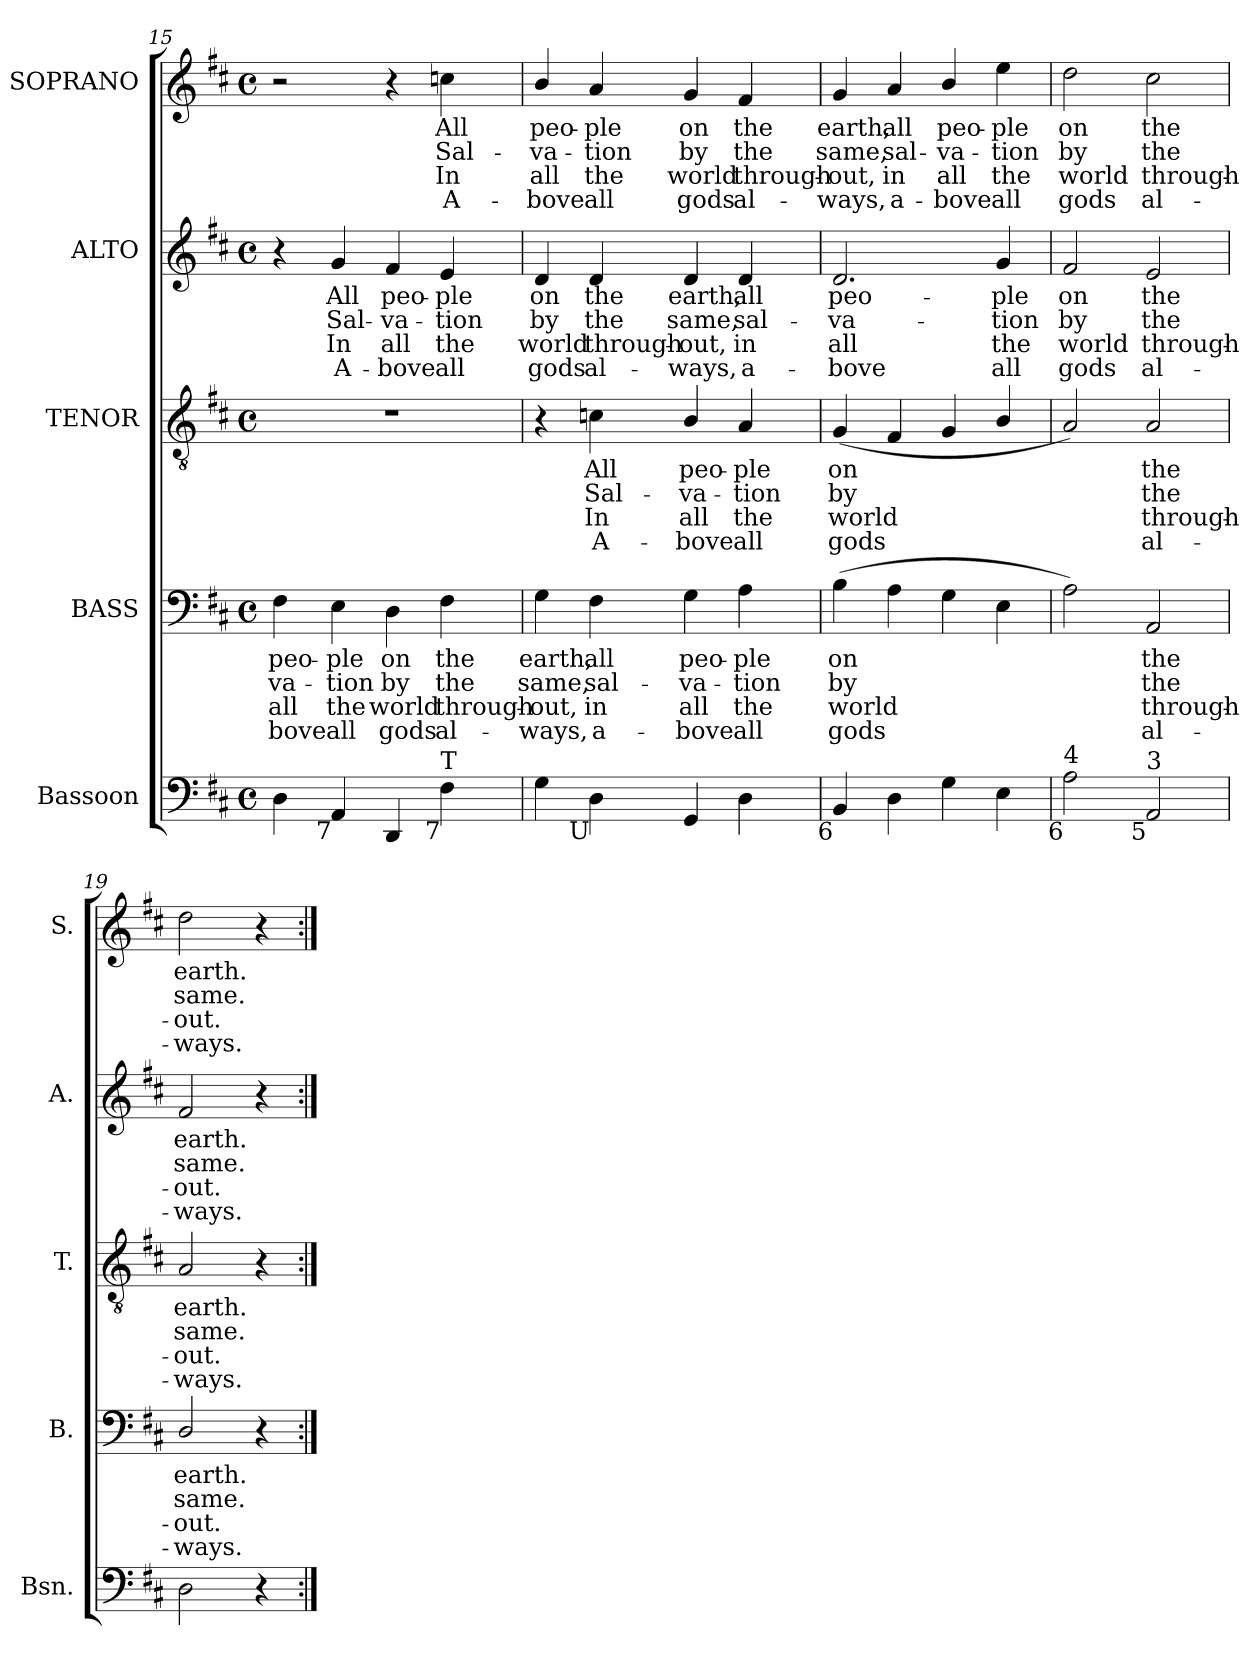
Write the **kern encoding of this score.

**kern	**kern	**text	**text	**text	**text	**kern	**text	**text	**text	**text	**kern	**text	**text	**text	**text	**kern	**text	**text	**text	**text
*part5	*part4	*part4	*part4	*part4	*part4	*part3	*part3	*part3	*part3	*part3	*part2	*part2	*part2	*part2	*part2	*part1	*part1	*part1	*part1	*part1
*staff5	*staff4	*staff4	*staff4	*staff4	*staff4	*staff3	*staff3	*staff3	*staff3	*staff3	*staff2	*staff2	*staff2	*staff2	*staff2	*staff1	*staff1	*staff1	*staff1	*staff1
*I"Bassoon	*I"BASS	*	*	*	*	*I"TENOR	*	*	*	*	*I"ALTO	*	*	*	*	*I"SOPRANO	*	*	*	*
*I'Bsn.	*I'B.	*	*	*	*	*I'T.	*	*	*	*	*I'A.	*	*	*	*	*I'S.	*	*	*	*
*clefF4	*clefF4	*	*	*	*	*clefGv2	*	*	*	*	*clefG2	*	*	*	*	*clefG2	*	*	*	*
*	*	*	*	*	*	*ITrd7c12	*	*	*	*	*	*	*	*	*	*	*	*	*	*
*k[f#c#]	*k[f#c#]	*	*	*	*	*k[f#c#]	*	*	*	*	*k[f#c#]	*	*	*	*	*k[f#c#]	*	*	*	*
*D:	*D:	*	*	*	*	*D:	*	*	*	*	*D:	*	*	*	*	*D:	*	*	*	*
*M4/4	*M4/4	*	*	*	*	*M4/4	*	*	*	*	*M4/4	*	*	*	*	*M4/4	*	*	*	*
*met(c)	*met(c)	*	*	*	*	*met(c)	*	*	*	*	*met(c)	*	*	*	*	*met(c)	*	*	*	*
=15	=15	=15	=15	=15	=15	=15	=15	=15	=15	=15	=15	=15	=15	=15	=15	=15	=15	=15	=15	=15
!	!	!LO:LY:b:color=#000000	!LO:LY:b:color=#000000	!LO:LY:b:color=#000000	!LO:LY:b:color=#000000	!	!	!	!	!	!	!	!	!	!	!	!	!	!	!
4Di\	4F#i\	peo-	-va-	-all	bove	1r	.	.	.	.	4r	.	.	.	.	2r	.	.	.	.
!	!	!LO:LY:b:color=#000000	!LO:LY:b:color=#000000	!LO:LY:b:color=#000000	!LO:LY:b:color=#000000	!	!	!	!	!	!	!	!	!	!	!	!	!	!	!
!LO:TX:b:rj:t=7	!	!	!	!	!	!	!	!	!	!	!	!	!	!	!	!	!	!	!	!
!	!	!	!	!	!	!	!	!	!	!	!	!LO:LY:b:color=#000000	!LO:LY:b:color=#000000	!LO:LY:b:color=#000000	!LO:LY:b:color=#000000	!	!	!	!	!
4AAi/	4Ei\	-ple	-tion	the	all	.	.	.	.	.	4gi/	All	Sal-	In	A-	.	.	.	.	.
!	!	!LO:LY:b:color=#000000	!LO:LY:b:color=#000000	!LO:LY:b:color=#000000	!LO:LY:b:color=#000000	!	!	!	!	!	!	!	!	!	!	!	!	!	!	!
!	!	!	!	!	!	!	!	!	!	!	!	!LO:LY:b:color=#000000	!LO:LY:b:color=#000000	!LO:LY:b:color=#000000	!LO:LY:b:color=#000000	!	!	!	!	!
4DDi/	4Di\	on	by	world	gods	.	.	.	.	.	4f#i/	peo-	-va-	-all	bove	4r	.	.	.	.
!	!	!LO:LY:b:color=#000000	!LO:LY:b:color=#000000	!LO:LY:b:color=#000000	!LO:LY:b:color=#000000	!	!	!	!	!	!	!	!	!	!	!	!	!	!	!
!	!	!	!	!	!	!	!	!	!	!	!	!LO:LY:b:color=#000000	!LO:LY:b:color=#000000	!LO:LY:b:color=#000000	!LO:LY:b:color=#000000	!	!	!	!	!
!LO:TX:b:rj:t=7	!	!	!	!	!	!	!	!	!	!	!	!	!	!	!	!	!	!	!	!
!LO:TX:t=T	!	!	!	!	!	!	!	!	!	!	!	!	!	!	!	!	!	!	!	!
!	!	!	!	!	!	!	!	!	!	!	!	!	!	!	!	!	!LO:LY:b:color=#000000	!LO:LY:b:color=#000000	!LO:LY:b:color=#000000	!LO:LY:b:color=#000000
4F#i\	4F#i\	the	the	through-	-al-	.	.	.	.	.	4ei/	-ple	-tion	the	all	4ccni\	All	Sal-	In	A-
=16	=16	=16	=16	=16	=16	=16	=16	=16	=16	=16	=16	=16	=16	=16	=16	=16	=16	=16	=16	=16
!	!	!LO:LY:b:color=#000000	!LO:LY:b:color=#000000	!LO:LY:b:color=#000000	!LO:LY:b:color=#000000	!	!	!	!	!	!	!	!	!	!	!	!	!	!	!
!	!	!	!	!	!	!	!	!	!	!	!	!LO:LY:b:color=#000000	!LO:LY:b:color=#000000	!LO:LY:b:color=#000000	!LO:LY:b:color=#000000	!	!	!	!	!
!	!	!	!	!	!	!	!	!	!	!	!	!	!	!	!	!	!LO:LY:b:color=#000000	!LO:LY:b:color=#000000	!LO:LY:b:color=#000000	!LO:LY:b:color=#000000
4Gi\	4Gi\	earth,	same,	-out,	ways,	4r	.	.	.	.	4di/	on	by	world	gods	4bi/	peo-	-va-	-all	bove
!	!	!LO:LY:b:color=#000000	!LO:LY:b:color=#000000	!LO:LY:b:color=#000000	!LO:LY:b:color=#000000	!	!	!	!	!	!	!	!	!	!	!	!	!	!	!
!	!	!	!	!	!	!	!LO:LY:b:color=#000000	!LO:LY:b:color=#000000	!LO:LY:b:color=#000000	!LO:LY:b:color=#000000	!	!	!	!	!	!	!	!	!	!
!	!	!	!	!	!	!	!	!	!	!	!	!LO:LY:b:color=#000000	!LO:LY:b:color=#000000	!LO:LY:b:color=#000000	!LO:LY:b:color=#000000	!	!	!	!	!
!LO:TX:b:rj:t=U	!	!	!	!	!	!	!	!	!	!	!	!	!	!	!	!	!	!	!	!
!	!	!	!	!	!	!	!	!	!	!	!	!	!	!	!	!	!LO:LY:b:color=#000000	!LO:LY:b:color=#000000	!LO:LY:b:color=#000000	!LO:LY:b:color=#000000
4Di\	4F#i\	all	sal-	in	a-	4Cni\	All	Sal-	In	A-	4di/	the	the	through-	-al-	4ai/	-ple	-tion	the	all
!	!	!LO:LY:b:color=#000000	!LO:LY:b:color=#000000	!LO:LY:b:color=#000000	!LO:LY:b:color=#000000	!	!	!	!	!	!	!	!	!	!	!	!	!	!	!
!	!	!	!	!	!	!	!LO:LY:b:color=#000000	!LO:LY:b:color=#000000	!LO:LY:b:color=#000000	!LO:LY:b:color=#000000	!	!	!	!	!	!	!	!	!	!
!	!	!	!	!	!	!	!	!	!	!	!	!LO:LY:b:color=#000000	!LO:LY:b:color=#000000	!LO:LY:b:color=#000000	!LO:LY:b:color=#000000	!	!	!	!	!
!	!	!	!	!	!	!	!	!	!	!	!	!	!	!	!	!	!LO:LY:b:color=#000000	!LO:LY:b:color=#000000	!LO:LY:b:color=#000000	!LO:LY:b:color=#000000
4GGi/	4Gi\	peo-	-va-	-all	bove	4BBi/	peo-	-va-	-all	bove	4di/	earth,	same,	-out,	ways,	4gi/	on	by	world	gods
!	!	!LO:LY:b:color=#000000	!LO:LY:b:color=#000000	!LO:LY:b:color=#000000	!LO:LY:b:color=#000000	!	!	!	!	!	!	!	!	!	!	!	!	!	!	!
!	!	!	!	!	!	!	!LO:LY:b:color=#000000	!LO:LY:b:color=#000000	!LO:LY:b:color=#000000	!LO:LY:b:color=#000000	!	!	!	!	!	!	!	!	!	!
!	!	!	!	!	!	!	!	!	!	!	!	!LO:LY:b:color=#000000	!LO:LY:b:color=#000000	!LO:LY:b:color=#000000	!LO:LY:b:color=#000000	!	!	!	!	!
!	!	!	!	!	!	!	!	!	!	!	!	!	!	!	!	!	!LO:LY:b:color=#000000	!LO:LY:b:color=#000000	!LO:LY:b:color=#000000	!LO:LY:b:color=#000000
4Di\	4Ai\	-ple	-tion	the	all	4AAi/	-ple	-tion	the	all	4di/	all	sal-	in	a-	4f#i/	the	the	through-	-al-
=17	=17	=17	=17	=17	=17	=17	=17	=17	=17	=17	=17	=17	=17	=17	=17	=17	=17	=17	=17	=17
!	!	!LO:LY:b:color=#000000	!LO:LY:b:color=#000000	!LO:LY:b:color=#000000	!LO:LY:b:color=#000000	!	!	!	!	!	!	!	!	!	!	!	!	!	!	!
!	!	!	!	!	!	!	!LO:LY:b:color=#000000	!LO:LY:b:color=#000000	!LO:LY:b:color=#000000	!LO:LY:b:color=#000000	!	!	!	!	!	!	!	!	!	!
!	!	!	!	!	!	!	!	!	!	!	!	!LO:LY:b:color=#000000	!LO:LY:b:color=#000000	!LO:LY:b:color=#000000	!LO:LY:b:color=#000000	!	!	!	!	!
!LO:TX:b:rj:t=6	!	!	!	!	!	!	!	!	!	!	!	!	!	!	!	!	!	!	!	!
!	!	!	!	!	!	!	!	!	!	!	!	!	!	!	!	!	!LO:LY:b:color=#000000	!LO:LY:b:color=#000000	!LO:LY:b:color=#000000	!LO:LY:b:color=#000000
4BBi/	(4Bi\	on	by	world	gods	(4GGi/	on	by	world	gods	2.di/	peo-	-va-	-all	bove	4gi/	earth,	same,	-out,	ways,
!	!	!	!	!	!	!	!	!	!	!	!	!	!	!	!	!	!LO:LY:b:color=#000000	!LO:LY:b:color=#000000	!LO:LY:b:color=#000000	!LO:LY:b:color=#000000
4Di\	4Ai\	.	.	.	.	4FF#i/	.	.	.	.	.	.	.	.	.	4ai/	all	sal-	in	a-
!	!	!	!	!	!	!	!	!	!	!	!	!	!	!	!	!	!LO:LY:b:color=#000000	!LO:LY:b:color=#000000	!LO:LY:b:color=#000000	!LO:LY:b:color=#000000
4Gi\	4Gi\	.	.	.	.	4GGi/	.	.	.	.	.	.	.	.	.	4bi/	peo-	-va-	-all	bove
!	!	!	!	!	!	!	!	!	!	!	!	!LO:LY:b:color=#000000	!LO:LY:b:color=#000000	!LO:LY:b:color=#000000	!LO:LY:b:color=#000000	!	!	!	!	!
!	!	!	!	!	!	!	!	!	!	!	!	!	!	!	!	!	!LO:LY:b:color=#000000	!LO:LY:b:color=#000000	!LO:LY:b:color=#000000	!LO:LY:b:color=#000000
4Ei\	4Ei\	.	.	.	.	4BBi/	.	.	.	.	4gi/	-ple	-tion	the	all	4eei\	-ple	-tion	the	all
!!LO:LB:g=z
=18	=18	=18	=18	=18	=18	=18	=18	=18	=18	=18	=18	=18	=18	=18	=18	=18	=18	=18	=18	=18
!	!	!	!	!	!	!	!	!	!	!	!	!LO:LY:b:color=#000000	!LO:LY:b:color=#000000	!LO:LY:b:color=#000000	!LO:LY:b:color=#000000	!	!	!	!	!
!LO:TX:b:rj:t=6	!	!	!	!	!	!	!	!	!	!	!	!	!	!	!	!	!	!	!	!
!LO:TX:t=4	!	!	!	!	!	!	!	!	!	!	!	!	!	!	!	!	!	!	!	!
!	!	!	!	!	!	!	!	!	!	!	!	!	!	!	!	!	!LO:LY:b:color=#000000	!LO:LY:b:color=#000000	!LO:LY:b:color=#000000	!LO:LY:b:color=#000000
2Ai\	2Ai\)	.	.	.	.	2AAi/)	.	.	.	.	2f#i/	on	by	world	gods	2ddi\	on	by	world	gods
!	!	!LO:LY:b:color=#000000	!LO:LY:b:color=#000000	!LO:LY:b:color=#000000	!LO:LY:b:color=#000000	!	!	!	!	!	!	!	!	!	!	!	!	!	!	!
!	!	!	!	!	!	!	!LO:LY:b:color=#000000	!LO:LY:b:color=#000000	!LO:LY:b:color=#000000	!LO:LY:b:color=#000000	!	!	!	!	!	!	!	!	!	!
!	!	!	!	!	!	!	!	!	!	!	!	!LO:LY:b:color=#000000	!LO:LY:b:color=#000000	!LO:LY:b:color=#000000	!LO:LY:b:color=#000000	!	!	!	!	!
!LO:TX:b:rj:t=5	!	!	!	!	!	!	!	!	!	!	!	!	!	!	!	!	!	!	!	!
!LO:TX:t=3	!	!	!	!	!	!	!	!	!	!	!	!	!	!	!	!	!	!	!	!
!	!	!	!	!	!	!	!	!	!	!	!	!	!	!	!	!	!LO:LY:b:color=#000000	!LO:LY:b:color=#000000	!LO:LY:b:color=#000000	!LO:LY:b:color=#000000
2AAi/	2AAi/	the	the	through-	-al-	2AAi/	the	the	through-	-al-	2ei/	the	the	through-	-al-	2cc#i\	the	the	through-	-al-
=19	=19	=19	=19	=19	=19	=19	=19	=19	=19	=19	=19	=19	=19	=19	=19	=19	=19	=19	=19	=19
!	!	!LO:LY:b:color=#000000	!LO:LY:b:color=#000000	!LO:LY:b:color=#000000	!LO:LY:b:color=#000000	!	!	!	!	!	!	!	!	!	!	!	!	!	!	!
!	!	!	!	!	!	!	!LO:LY:b:color=#000000	!LO:LY:b:color=#000000	!LO:LY:b:color=#000000	!LO:LY:b:color=#000000	!	!	!	!	!	!	!	!	!	!
!	!	!	!	!	!	!	!	!	!	!	!	!LO:LY:b:color=#000000	!LO:LY:b:color=#000000	!LO:LY:b:color=#000000	!LO:LY:b:color=#000000	!	!	!	!	!
!	!	!	!	!	!	!	!	!	!	!	!	!	!	!	!	!	!LO:LY:b:color=#000000	!LO:LY:b:color=#000000	!LO:LY:b:color=#000000	!LO:LY:b:color=#000000
2Di\	2Di/	earth.	same.	-out.	ways.	2AAi/	earth.	same.	-out.	ways.	2f#i/	earth.	same.	-out.	ways.	2ddi\	earth.	same.	-out.	ways.
4r	4r	.	.	.	.	4r	.	.	.	.	4r	.	.	.	.	4r	.	.	.	.
=:|!	=:|!	=:|!	=:|!	=:|!	=:|!	=:|!	=:|!	=:|!	=:|!	=:|!	=:|!	=:|!	=:|!	=:|!	=:|!	=:|!	=:|!	=:|!	=:|!	=:|!
*-	*-	*-	*-	*-	*-	*-	*-	*-	*-	*-	*-	*-	*-	*-	*-	*-	*-	*-	*-	*-
